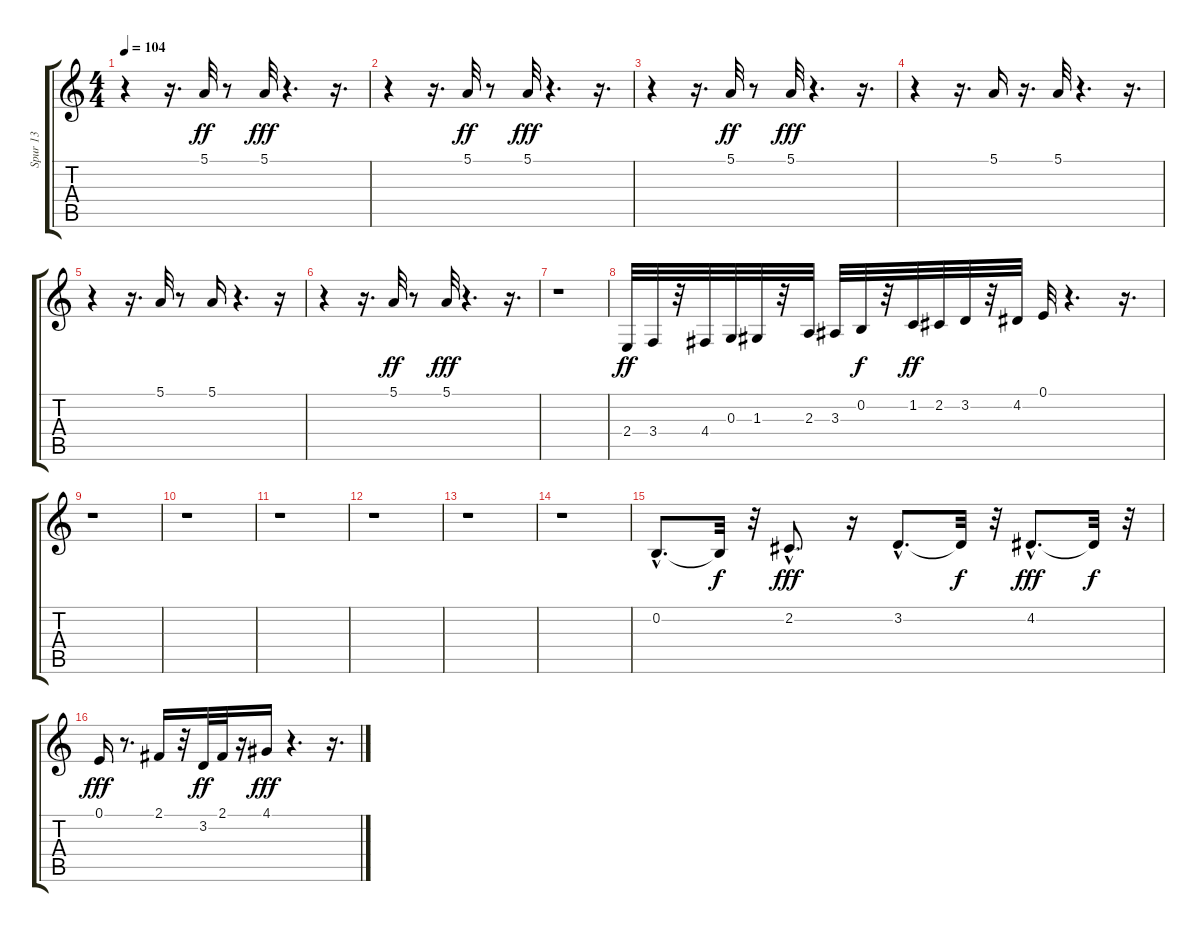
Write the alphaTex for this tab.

\track ("Spur 13" "Spur 13") {instrument brasssection}
\staff {score tabs}
\tuning (E4 B3 G3 D3 A2 E2) {hide}
\ts (4 4)
\tempo 104
\clef g2
\ks c
r.4{dy fff} r.16{d} 5.1.32{dy ff} r.8 5.1.32{dy fff} r.4{d} r.16{d} |
r.4 r.16{d} 5.1.32{dy ff} r.8 5.1.32{dy fff} r.4{d} r.16{d} |
r.4 r.16{d} 5.1.32{dy ff} r.8 5.1.32{dy fff} r.4{d} r.16{d} |
r.4 r.16{d} 5.1.16 r.16{d} 5.1.32 r.4{d} r.16{d} |
r.4 r.16{d} 5.1.32 r.8 5.1.16 r.4{d} r.16 |
r.4 r.16{d} 5.1.32{dy ff} r.8 5.1.32{dy fff} r.4{d} r.16{d} |
r.1 |
2.4.32{dy ff} 3.4.32 r.32 4.4.32 0.3.32 1.3.32 r.32 2.3.32 3.3.32 0.2.32{dy f} r.32 1.2.32{dy ff} 2.2.32 3.2.32 r.32 4.2.32 0.1.32 r.4{d} r.16{d} |
r.1 |
r.1 |
r.1 |
r.1 |
r.1 |
r.1 |
0.2{hac}.8{d} 0.2{t}.32{dy f} r.32 2.2{hac}.8{d dy fff} r.16 3.2{hac}.8{d} 3.2{t}.32{dy f} r.32 4.2{hac}.8{d dy fff} 4.2{t}.32{dy f} r.32 |
0.1.16{dy fff} r.8{d} 2.1.16 r.32 3.2.32{dy ff} 2.1.32 r.16 4.1.16{dy fff} r.4{d} r.16{d}
